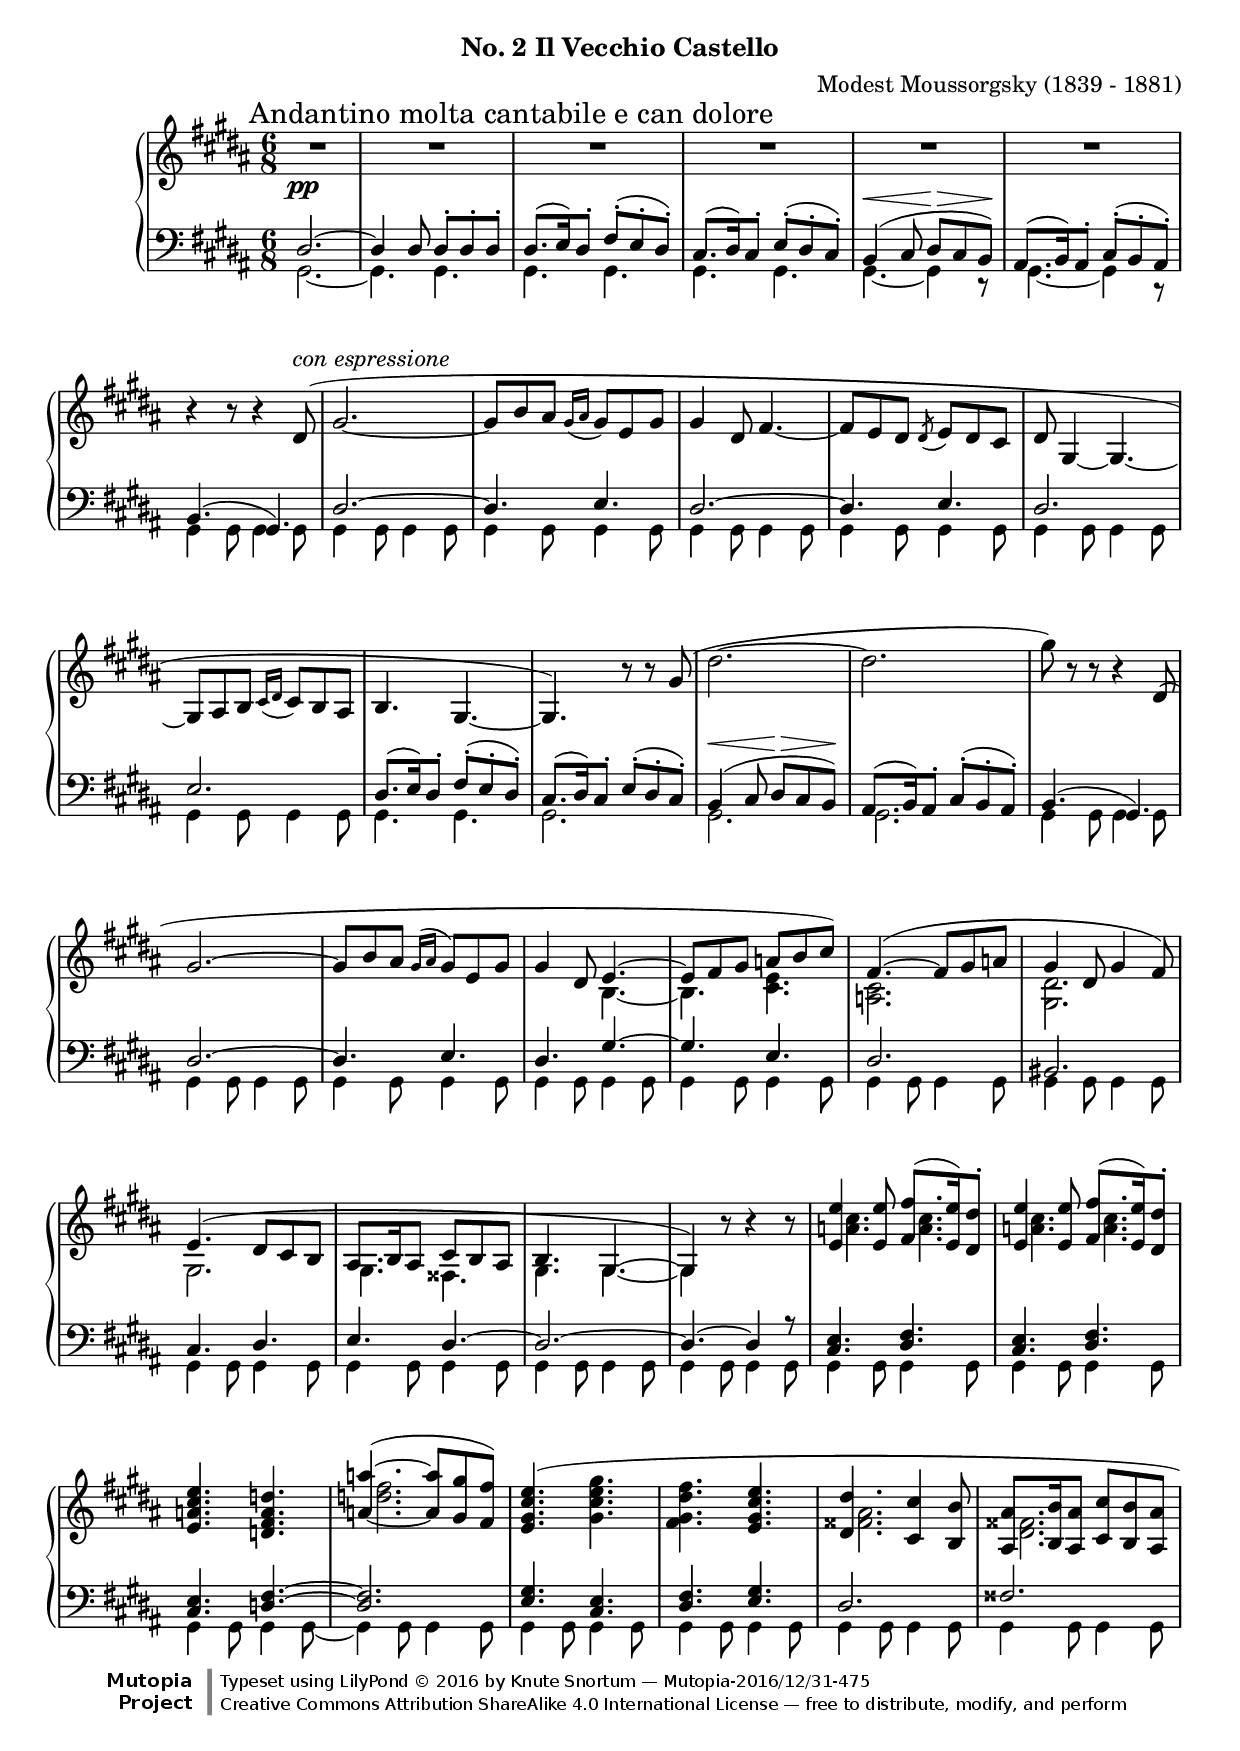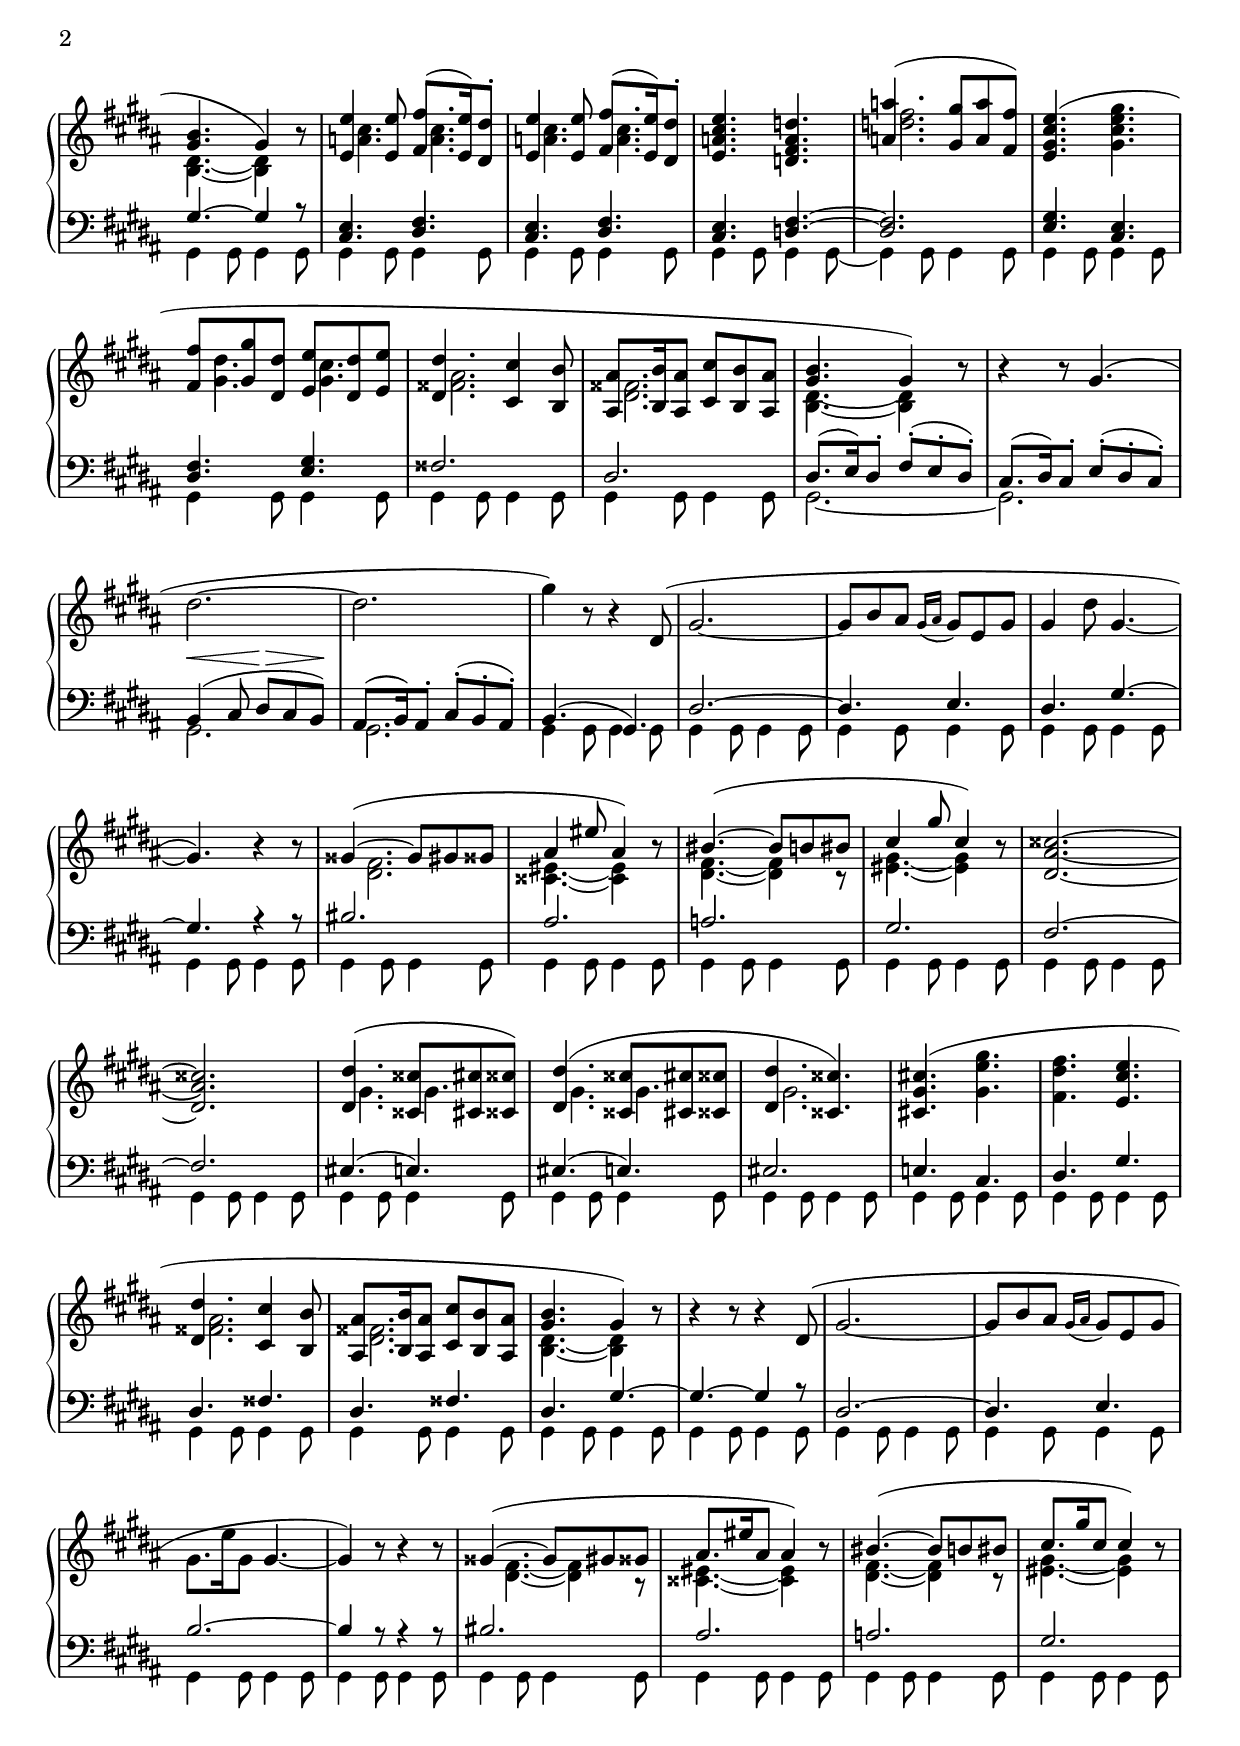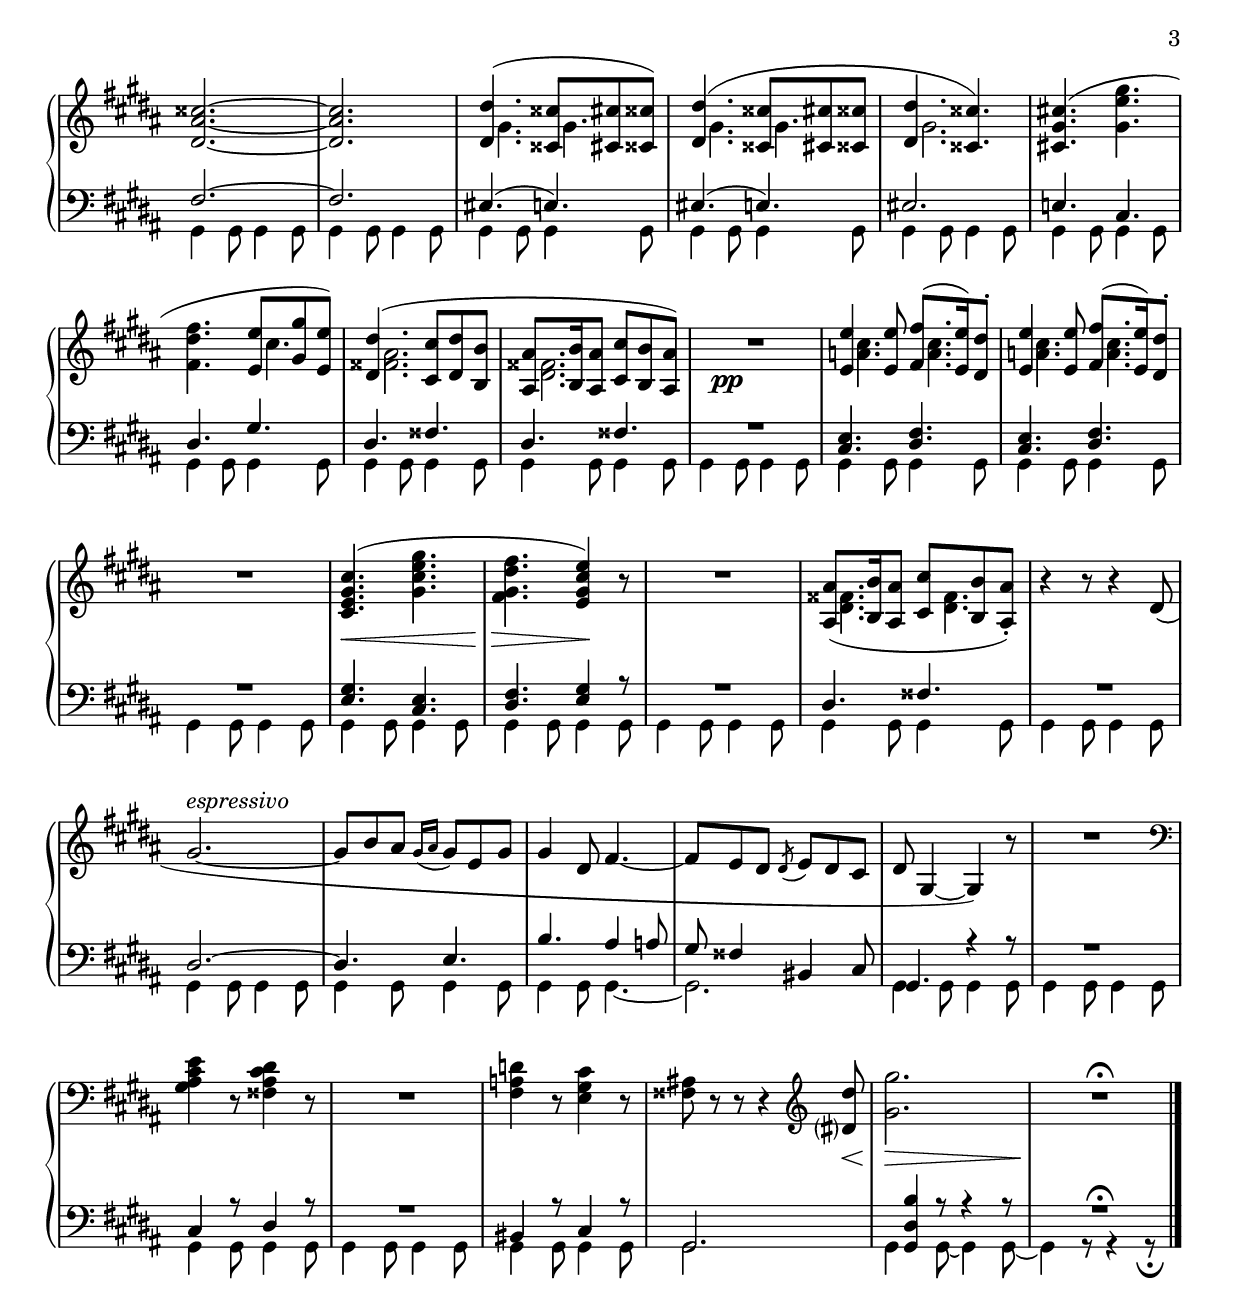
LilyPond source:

\version "2.18.2"
\language "english"

\header {
  %title        = "No. 2 Il Vecchio Castello"
  composer     = "Modest Moussorgsky (1839 - 1881)"
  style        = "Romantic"
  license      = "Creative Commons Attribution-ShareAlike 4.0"
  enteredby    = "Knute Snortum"
  date         = "1874"
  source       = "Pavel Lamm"

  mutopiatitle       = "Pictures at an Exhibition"
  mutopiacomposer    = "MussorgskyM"
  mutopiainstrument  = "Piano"
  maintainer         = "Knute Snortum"
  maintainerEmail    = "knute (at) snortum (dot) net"
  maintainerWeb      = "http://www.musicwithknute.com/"

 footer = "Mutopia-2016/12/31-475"
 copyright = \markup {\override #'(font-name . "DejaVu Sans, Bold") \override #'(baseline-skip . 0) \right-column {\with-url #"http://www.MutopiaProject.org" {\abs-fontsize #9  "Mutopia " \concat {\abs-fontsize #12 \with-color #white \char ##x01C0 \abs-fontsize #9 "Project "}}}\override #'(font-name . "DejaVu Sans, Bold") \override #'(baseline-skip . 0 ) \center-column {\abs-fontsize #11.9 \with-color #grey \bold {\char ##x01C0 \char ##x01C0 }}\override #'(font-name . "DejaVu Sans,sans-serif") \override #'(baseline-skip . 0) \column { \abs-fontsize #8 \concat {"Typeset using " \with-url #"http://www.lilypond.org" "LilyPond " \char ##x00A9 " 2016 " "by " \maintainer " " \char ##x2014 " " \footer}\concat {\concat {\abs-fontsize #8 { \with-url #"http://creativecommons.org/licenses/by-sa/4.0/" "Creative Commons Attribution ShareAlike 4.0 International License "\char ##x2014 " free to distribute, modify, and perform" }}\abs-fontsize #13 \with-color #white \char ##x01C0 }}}
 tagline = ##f
}

andantino = {
  \once
  \override Score.RehearsalMark.self-alignment-X = #LEFT
  \mark "Andantino molta cantabile e can dolore" 
}

conEspress = \markup { \italic "con espressione" }
espress = \markup { \italic "espressivo" }

forceShiftOn = \override NoteColumn.force-hshift = #1.4
forceShiftOff = \override NoteColumn.force-hshift = #0

highVoice = \relative c' {
  \andantino
  \oneVoice
  | R2. \pp
  | R2. * 5
  | r4 r8 r4 \slurUp ds8 ^ \conEspress (
  
  \barNumberCheck #8
  
  | gs2. ~
  | gs8 b as \appoggiatura { gs16 as } gs8 e gs
  | gs4 ds8 fs4. ~
  | fs8 e ds \acciaccatura { ds8 } e ds cs
  | ds8 gs,4 ~ gs4. ~
  | gs8 as b \appoggiatura { cs16 ds } cs8 b as 
  | b4. gs4. ~ 
  | gs4. ) r8 r gs' (
  
  \barNumberCheck #16
  
  | ds'2. ~
  | ds2.
  | gs8 ) r r r4 \voiceOne ds,8 (
  | gs2. ~
  | gs8 b as \appoggiatura { gs16 as } gs8 e gs
  | gs4 ds8 e4. ~
  | e8 fs gs a b cs )
  | fs,4. ( ~ fs8 gs a
  
  \barNumberCheck #24
  
  | gs4 ds8 gs4 fs8 )
  | e4. ( ds8 cs b
  | as8. b16 as8 cs b as
  | b4. gs4. ~
  | gs4 ) \oneVoice r8 r4 r8
  \voiceOne 
  | <e' e'>4 q8 <fs fs'>8. ( <e e'>16 ) <ds ds'>8-.
  | <e e'>4 q8 <fs fs'>8. ( <e e'>16 ) <ds ds'>8-.
  | <e a cs e>4. <d fs a d>
  
  \barNumberCheck #32
  
  | <a'_~ a'^~>4. ( q8 <gs gs'>8 <fs fs'> )
  \oneVoice 
  | <e gs cs e>4. ( <gs cs e gs>
  | <fs gs ds' fs>4. <e gs cs e>
  \voiceOne
  | <ds ds'>4. <cs cs'>4 <b b'>8
  | <as as'>8. <b b'>16 <as as'>8 <cs cs'> <b b'> <as as'>
  | <gs' b>4. gs4 ) \oneVoice r8
  \voiceOne
  | <e e'>4 q8 <fs fs'>8. ( <e e'>16 ) <ds ds'>8-.
  | <e e'>4 q8 <fs fs'>8. ( <e e'>16 ) <ds ds'>8-.
  
  \barNumberCheck #40
  
  | <e a cs e>4. <d fs a d>
  | <a' a'>4. ( <gs gs'>8 <a a'> <fs fs'> )
  \oneVoice
  | <e gs cs e>4. ( <gs cs e gs>
  \voiceOne
  | <fs fs'>8 <gs gs'> <ds ds'> <e e'> <ds ds'> <e e'>
  | <ds ds'>4. <cs cs'>4 <b b'>8
  | <as as'>8. <b b'>16 <as as'>8 <cs cs'> <b b'> <as as'>
  | <gs' b>4. gs4 ) \oneVoice r8
  | r4 r8 gs4. (
  
  \barNumberCheck #48
  
  | ds'2. ~
  | ds2.
  | gs4 ) r8 r4 ds,8 (
  | gs2. ~
  | gs8 b as \appoggiatura { gs16 as } gs8 e gs
  | gs4 ds'8 gs,4. ~
  | gs4. ) r4 r8
  \voiceOne
  | gss4. ( ~ gss8 gs gss
  
  \barNumberCheck #56
  
  | as4 es'8 as,4 ) \oneVoice r8
  \voiceOne
  | bs4. ( ~ bs8 b bs
  | cs4 gs'8 cs,4 ) \oneVoice r8
  | <ds, as' css>2. ~
  | q
  \voiceOne
  | <ds ds'>4. ( <css css'>8 <cs cs'> <css css'> )
  | <ds ds'>4. ( <css css'>8 <cs cs'> <css css'> 
  | <ds ds'>4. <css css'> )
  
  \barNumberCheck #64
  
  \oneVoice
  | <cs gs' cs>4. ( <gs' e' gs>
  | <fs ds' fs>4. <e cs' e>
  \voiceOne
  | <ds ds'>4. <cs cs'>4 <b b'>8
  | <as as'>8. <b b'>16 <as as'>8 <cs cs'> <b b'> <as as'>
  | <gs' b>4. gs4 ) \oneVoice r8
  | r4 r8 r4 ds8 (
  | gs2. ~
  | gs8 b as \appoggiatura { gs16 as } gs8 e gs
  
  \barNumberCheck #72
  
  | gs8. e'16 gs,8 gs4. ~
  | gs4 ) r8 r4 r8
  \voiceOne
  | gss4. ( ~ gss8 gs gss
  | as8. es'16 as,8 as4 ) \oneVoice r8
  \voiceOne
  | bs4. ( ~ bs8 b bs
  | cs8. gs'16 cs,8 cs4 ) \oneVoice r8
  | <ds, as' css>2. ~
  | q
  
  \barNumberCheck #80
  
  \voiceOne
  | <ds ds'>4. ( <css css'>8 <cs cs'> <css css'> )
  | <ds ds'>4. ( <css css'>8 <cs cs'> <css css'> 
  | <ds ds'>4. <css css'> )
  \oneVoice
  | <cs gs' cs>4. ( <gs' e' gs>
  | <fs ds' fs>4. \voiceOne <e e'>8 <gs gs'> <e e'> )
  | <ds ds'>4. ( <cs cs'>8 <ds ds'> <b b'>
  | <as as'>8. <b b'>16 <as as'>8 <cs cs'> <b b'> <as as'> )
  \oneVoice
  | R2. %{ \pp %} _ \markup { \left-align \dynamic "pp       " } % kludge to get "pp" mark in the right place
  
  \barNumberCheck #88
  
  \voiceOne
  | <e' e'>4 q8 <fs fs'>8. ( <e e'>16 ) <ds ds'>8-.
  | <e e'>4 q8 <fs fs'>8. ( <e e'>16 ) <ds ds'>8-.
  \oneVoice
  | R2.
  | \tag #'layout { <cs e gs cs>4. \< ( } 
    \tag #'midi   { <cs e gs cs>4. ( }
    <gs' cs e gs>
  
  | \tag #'layout { <fs gs ds' fs>4. \> <e gs cs e>4 ) \! } 
    \tag #'midi   { <fs gs ds' fs>4.    <e gs cs e>4 ) }
    r8
  
  | R2.
  | <as, as'>8. ( <b b'>16 <as as'>8 <cs cs'> <b b'> <as as'>-. )
  | r4 r8 r4 ds8 (
  
  \barNumberCheck #96
  
  | gs2. ^ \espress ~
  | gs8 b as \appoggiatura { gs16 as } gs8 e gs
  | gs4 ds8 fs4. ~
  | fs8 e ds \acciaccatura { ds8 } e ds cs
  | ds8 gs,4 ~ gs4 ) r8
  | R2.
  \clef bass
  | <gs as cs e>4 r8 <fss as cs ds>4 r8
  | R2.
  
  \barNumberCheck #104
  
  | <fs a d>4 r8 <e gs cs>4 r8
  | <fss as>8 r8 r r4 \clef treble <ds'? ds'>8 \<
  | <gs gs'>2. \>
  | R2. \! \fermataMarkup
}

upperMiddle = \relative c' {
  | s2. * 8
  | s2. * 8
  | s2. * 4
  | s4. b4. ~
  | b4. <cs e>
  | <cs a>2.
  
  \barNumberCheck #24
  
  | <ds gs,>2.
  | gs,2.
  | gs4. fss 
  | gs4. gs ~
  | gs4 s8 s4 s8
  \forceShiftOn 
  | <cs' a>4. q
  | q4. q
  | s2.
  
  \barNumberCheck #32
  
  | <d fs>2.
  | s2. * 2
  | <fss, as>2.
  | <ds fss>2.
  \forceShiftOff
  | <b ds>4. ~ q4 s8
  \forceShiftOn
  | <cs' a>4. q
  | q4. q
  
  \barNumberCheck #40
  
  | s2.
  | <d fs>2.
  | s2. 
  | <gs, ds'>4. <gs cs>
  | <fss as>2.
  | <ds fss>2.
  \forceShiftOff
  | <b ds>4. ~ q4 s8
  | s2.
  
  \barNumberCheck #48
  
  | s2. * 7
  \forceShiftOn
  | <ds fs>2.
  
  \barNumberCheck #56
  
  \forceShiftOff
  | <css es>4. ~ q4 s8
  | <ds fs>4. ~ q4 r8
  | <es gs>4. ~ q4 s8
  | s2.
  | s2.
  \forceShiftOn
  | gs4. gs
  | gs4. gs
  | gs2.
  
  \barNumberCheck #64
  
  | s2.
  | s2.
  | <fss as>2.
  | <ds fss>2.
  \forceShiftOff
  | <b ds>4. ~ q4 s8
  | s2. * 3
  
  \barNumberCheck #72
  
  | s2.
  | s2.
  \forceShiftOn
  | <ds fs>4. ~ q4 r8
  \forceShiftOff
  | <css es>4. ~ q4 s8
  | <ds fs>4. ~ q4 r8
  | <es gs>4. ~ q4 s8
  | s2. 
  | s2.
  
  \barNumberCheck #80
  
  \forceShiftOn
  | gs4. gs
  | gs4. gs
  | gs2.
  | s2.
  | s4. cs4.
  | <fss, as>2.
  | <ds fss>2.
  | s2.
  
  \barNumberCheck #88
  
  | <a' cs>4. q
  | <a cs>4. q
  | s2. * 4
  | <ds, fss>4. q
  | s2. * 13
}

lowerMiddle = \relative c {
  | ds2. ~
  | ds4 ds8 ds-. ds-. ds-.
  | ds8. ( e16 ) ds8-. fs-. ( e-. ds-. )
  | cs8. ( ds16 ) cs8-. e-. ( ds-. cs-. )
  
  | \tag #'layout { b4 ^\< ( cs8 ds ^\> cs b ) \! }
    \tag #'midi   { b4     ( cs8 ds cs b ) }
  
  | as8. ( b16 ) as8-. cs-. ( b-. as-. )
  | b4. ( gs4. )
  
  \barNumberCheck #8
  
  | ds'2. ~
  | ds4. e
  | ds2. ~
  | ds4. e
  | ds2.
  | e2.
  | ds8. ( e16 ) ds8-. fs-. ( e-. ds-. )
  | cs8. ( ds16 ) cs8-. e-. ( ds-. cs-. )
  
  \barNumberCheck #16
  
  | \tag #'layout { b4 ^\< ( cs8 ds ^\> cs b ) \! }
    \tag #'midi   { b4     ( cs8 ds cs b ) }
  
  | as8. ( b16 ) as8-. cs-. ( b-. as-. )
  | b4. ( gs4. )
  | ds'2. ~
  | ds4. e4.
  | ds4. gs4. ~
  | gs4. e4.
  | ds2.
  
  \barNumberCheck #24
  
  | bs2.
  | cs4. ds
  | e4. ds ~
  | ds2. ~
  | ds4. ~ ds4 r8
  | <cs e>4. <ds fs>
  | <cs e>4. <ds fs>
  | <cs e>4. <d fs> ~
  
  \barNumberCheck #32
  
  | q2.
  | <e gs>4. <cs e>
  | <ds fs>4. <e gs>
  | ds2.
  | fss2.
  | gs4. ~ gs4 r8
  | <cs, e>4. <ds fs>
  | <cs e>4. <ds fs>
  
  \barNumberCheck #40
  
  | <cs e>4. <d fs> ~  
  | q2.
  | <e gs>4. <cs e>
  | <ds fs>4. <e gs>
  | fss2.
  | ds2.
  | ds8. ( e16 ) ds8-. fs-. ( e-. ds-. )
  | cs8. ( ds16 ) cs8-. e-. ( ds-. cs-. )
  
  \barNumberCheck #48
  
  | \tag #'layout { b4 ^\< ( cs8 ds ^\> cs b ) \! }
    \tag #'midi   { b4     ( cs8 ds cs b ) }
  
  | as8. ( b16 ) as8-. cs-. ( b-. as-. )
  | b4. ( gs4. )
  | ds'2. ~
  | ds4. e
  | ds4. gs ~
  | gs4. r4 r8
  | bs2.
  
  \barNumberCheck #56
  
  | as2.
  | a2.
  | gs2.
  | fs2. ~
  | fs2.
  | es4. ( e )
  | es4. ( e )
  | es2.
  
  \barNumberCheck #64
  
  | e4. cs
  | ds4. gs
  | ds4. fss
  | ds4. fss
  | ds4. gs ~
  | gs4. ~ gs4 r8
  | ds2. ~
  | ds4. e
  
  \barNumberCheck #72
  
  | b'2. ~
  | b4 r8 r4 r8
  | bs2.
  | as2.
  | a2.
  | gs2.
  | fs2. ~
  | fs2.
  
  \barNumberCheck #80
  
  | es4. ( e )
  | es4. ( e )
  | es2.
  | e4. cs
  | ds4. gs
  | ds4. fss
  | ds4. fss
  | R2.
  
  \barNumberCheck #88
  
  | <cs e>4. <ds fs>
  | <cs e>4. <ds fs>
  | R2.
  | <e gs>4. <cs e>
  | <ds fs>4. <e gs>4 r8
  | R2.
  | ds4. fss
  | R2.
  
  \barNumberCheck #96
  
  | ds2. ~
  | ds4. e
  | b'4. as4 a8
  | gs8 fss4 bs,4 cs8
  | gs4. r4 r8
  | R2.
  | cs4 r8 ds4 r8
  | R2.
  
  \barNumberCheck #104
  
  | bs4 r8 cs4 r8
  | gs2.
  \forceShiftOn
  | <gs ds' b'>4 r8 r4 r8
  | R2. \fermataMarkup
}

lowVoice = \relative c {
  | gs2. ~
  | gs4. gs
  | gs4. gs 
  | gs4. gs
  | gs4. ~ gs4 r8
  | gs4. ~ gs4 r8
  | gs4 gs8 gs4 gs8 
  
  \barNumberCheck #8
  
  | \repeat unfold 6 { gs4 gs8 gs4 gs8 } 
  | gs4. gs4.
  | gs2. 
  
  \barNumberCheck #16
  
  | gs2.
  | gs2.
  | \repeat unfold 6 { gs4 gs8 gs4 gs8 }
  
  \barNumberCheck #24
  
  | \repeat unfold 7 { gs4 gs8 gs4 gs8 }
  | gs4 gs8 gs4 gs8 ~
  
  \barNumberCheck #32
  
  | \repeat unfold 8 { gs4 gs8 gs4 gs8 }
  
  \barNumberCheck #40
  
  | gs4 gs8 gs4 gs8 ~
  | \repeat unfold 5 { gs4 gs8 gs4 gs8 }
  | gs2. ~
  | gs2.
  
  \barNumberCheck #48
  
  | gs2.
  | gs2.
  | \repeat unfold 6 { gs4 gs8 gs4 gs8 }
  
  \barNumberCheck #56
  
  | \repeat unfold 40 { gs4 gs8 gs4 gs8 }
  
  \barNumberCheck #96
  
  | gs4 gs8 gs4 gs8
  | gs4 gs8 gs4 gs8
  | gs4 gs8 gs4. ~
  | gs2.
  | \repeat unfold 4 { gs4 gs8 gs4 gs8 }
  
  \barNumberCheck #104
  
  | gs4 gs8 gs4 gs8
  | gs2.
  | gs4 gs8 ~ gs4 gs8 ~
  | gs4 r8 r4 r8 \fermata
  \bar "|."
}

global = {
  \key gs \minor
  \time 6/8
  \accidentalStyle piano
}

upper = {
  \clef treble
  \global
  <<
    \new Voice { \voiceOne \highVoice }
    \new Voice { \voiceTwo \upperMiddle }
  >>
}

lower = {
  \clef bass
  \global
  <<
    \new Voice { \voiceThree \lowerMiddle }
    \new Voice { \voiceFour \lowVoice }
  >>
}

\bookpart {
  \header {
    subtitle = "No. 2 Il Vecchio Castello"
  }
  \score {
    \keepWithTag #'layout
    \new PianoStaff <<
      \new Staff = "up" \upper
      \new Staff = "down" \lower
    >>
    \layout {
      \context {
        \Score
        \remove "Bar_number_engraver"
      }
    }
  }
}

% MIDI only
\score {
  \keepWithTag #'midi
  \new PianoStaff <<
    \new Staff = "up" \upper
    \new Staff = "down" \lower
  >>
  \midi {
    \tempo 4. = 60
  }
}
